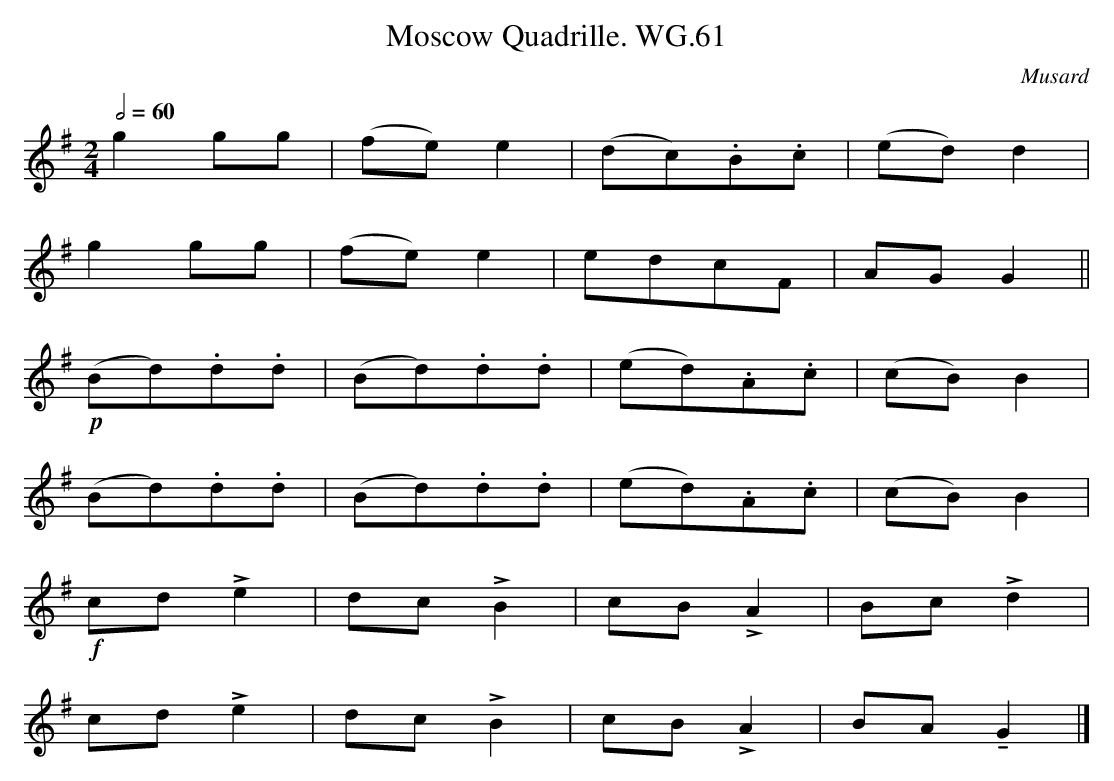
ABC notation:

X:1
T:Moscow Quadrille. WG.61
M:2/4
L:1/8
Q:2/4=60
C:Musard
K:G
g2 gg|(fe) e2|(dc).B.c|(ed) d2|
g2 gg|(fe) e2|edcF|AG G2||
!p!(Bd).d.d|(Bd).d.d|(ed).A.c|(cB) B2|
(Bd).d.d|(Bd).d.d|(ed).A.c|(cB) B2|
!f! cd !>!e2|dc !>!B2|cB !>!A2|Bc !>!d2|
cd !>!e2|dc !>!B2|cB !>!A2|BA !tenuto! G2|]
